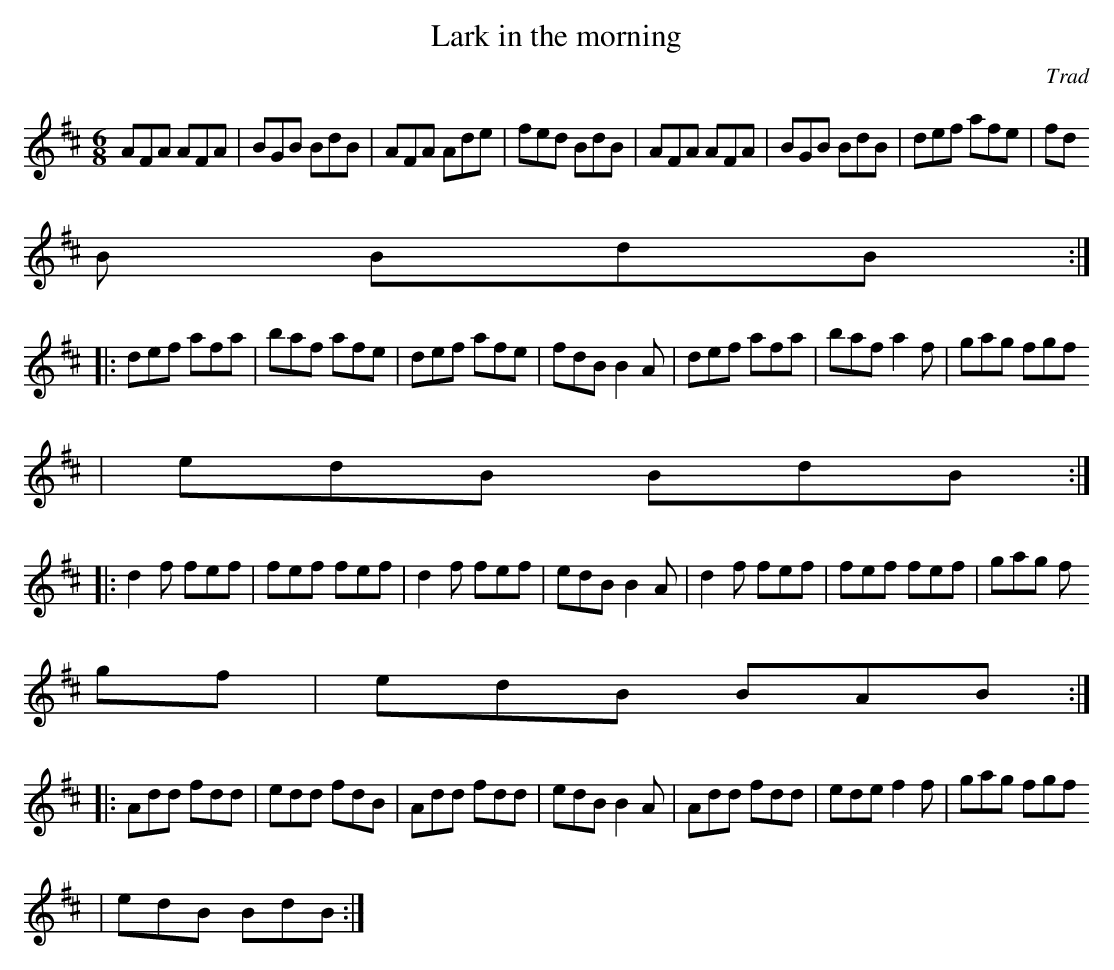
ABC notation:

X:1
T:Lark in the morning
M:6/8
L:1/8
C:Trad
K:D
AFA AFA | BGB BdB | AFA Ade | fed BdB | AFA AFA | BGB BdB | def afe | fd
B BdB :|
|: def afa | baf afe | def afe | fdB B2 A | def afa | baf a2 f | gag fgf
| edB BdB :|
|: d2 f fef | fef fef | d2 f fef | edB B2 A | d2 f fef | fef fef | gag f
gf | edB BAB :|
|: Add fdd | edd fdB | Add fdd | edB B2 A | Add fdd | ede f2 f | gag fgf
| edB BdB :|
